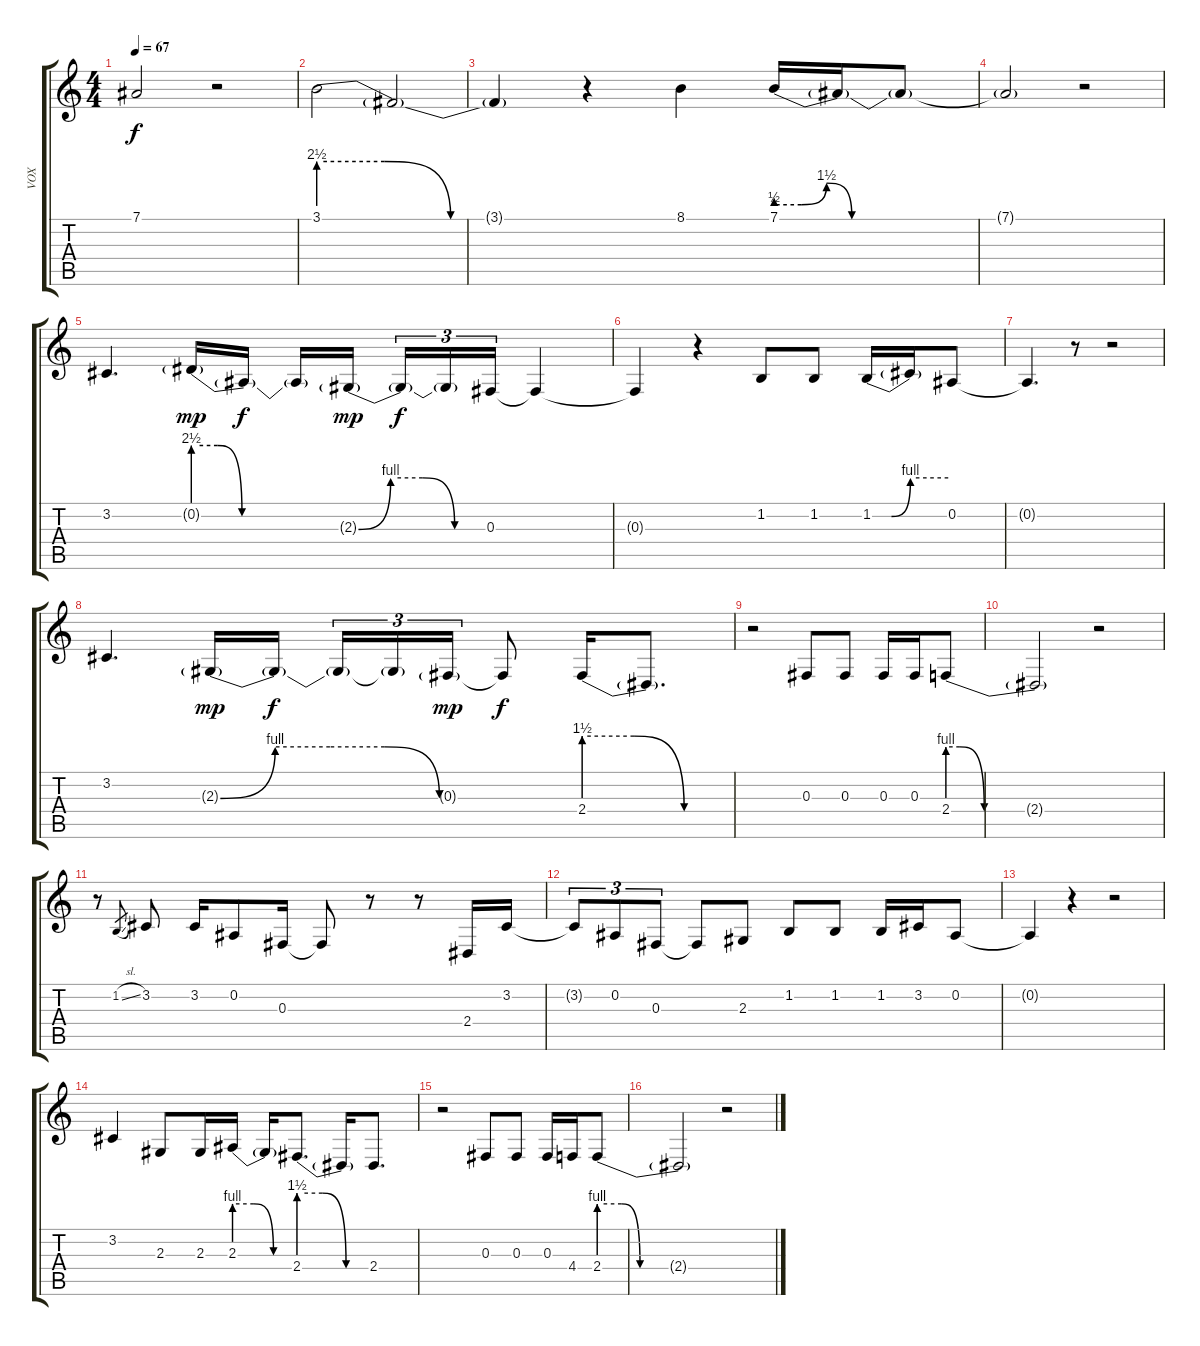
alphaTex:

\track ("VOX" "VOX") {instrument lead2sawtooth}
\staff {score tabs}
\tuning (Eb4 Bb3 Gb3 Db3 Ab2 Eb2) {hide}
\ts (4 4)
\tempo 67
\clef g2
\ks c
7.1{t}.2{dy f} r.2 |
3.1{be (custom 0 10 15 10 30 0 40 0 60 0)}.2 3.1{t}.2 |
3.1{t}.4 r.4 8.1.4 7.1{be (custom 0 2 5 2 10 6 15 0 20 0 60 0)}.16 7.1{t}.16 7.1{t}.8 |
7.1{t}.2 r.2 |
3.2.4{d volume 13} 0.2{be (custom 0 10 10 10 20 0 40 0 60 0) g}.16{dy mp} 0.2{t}.16{dy f} 0.2{t}.16 2.3{be (custom 0 0 15 4 30 4 45 0 60 0) g}.16{dy mp beam splitsecondary} 2.3{t}.16{tu (3 2) dy f} 2.3{t}.16{tu (3 2)} 0.3.16{tu (3 2)} 0.3{t}.4 |
0.3{t}.4 r.4 1.2.8 1.2.8 1.2{be (custom 0 0 15 0 30 4 60 4)}.16 1.2{t}.16 0.2.8 |
0.2{t}.4{d} r.8 r.2 |
3.2.4{d} 2.3{be (custom 0 0 15 4 30 4 45 4 60 0) g}.16{dy mp} 2.3{t}.16{dy f} 2.3{t}.16{tu (3 2)} 2.3{t}.16{tu (3 2)} 0.3{g}.16{tu (3 2) dy mp} 0.3{t}.8{dy f} 2.4{be (custom 0 6 20 6 40 0 60 0)}.16 2.4{t}.8{d} |
r.2 0.3.8 0.3.8 0.3.16 0.3.16 2.4{be (custom 0 4 5 4 15 0 20 0 40 0 60 0)}.8 |
2.4{t}.2 r.2 |
r.8 1.2{sl}.8{gr} 3.2.8 3.2.16 0.2.8 0.3.16 0.3{t}.8 r.8 r.8 2.4.16 3.2.16 |
3.2{t}.8{tu (3 2)} 0.2.8{tu (3 2)} 0.3.8{tu (3 2)} 0.3{t}.8 2.3.8 1.2.8 1.2.8 1.2.16 3.2.16 0.2.8 |
0.2{t}.4 r.4 r.2 |
3.2.4 2.3.8 2.3.16 2.3{be (custom 0 4 20 4 40 0 60 0)}.16 2.3{t}.16 2.4{be (custom 0 6 20 6 40 0 60 0)}.8{d} 2.4{t}.16 2.4.8{d} |
r.2 0.3.8 0.3.8 0.3.16 4.4.16 2.4{be (custom 0 4 11 4 20 0 40 0 60 0)}.8 |
2.4{t}.2 r.2
